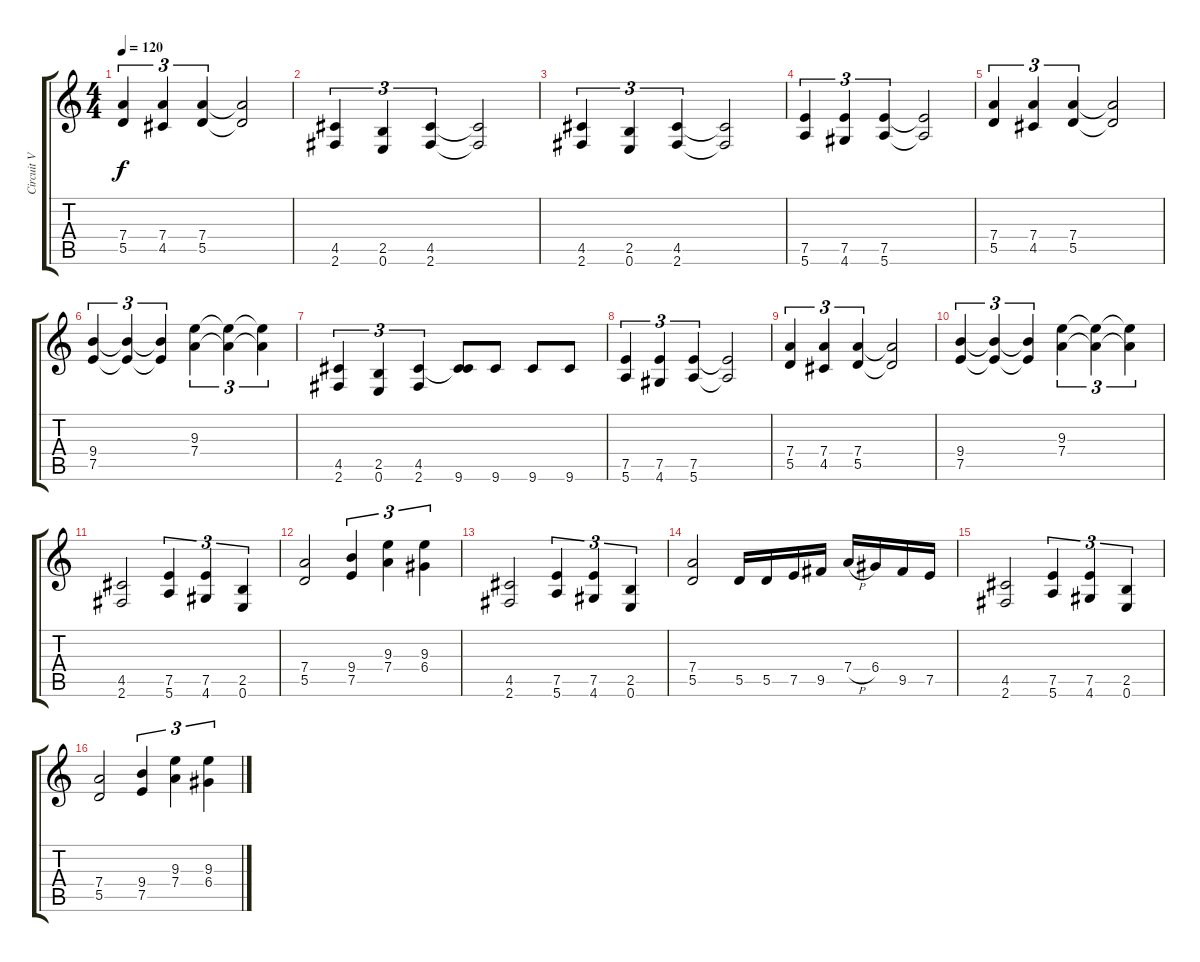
\track ("Circuit V Panther" "Circuit V ") {instrument overdrivenguitar}
\staff {score tabs}
\tuning (E4 B3 G3 D3 A2 E2) {hide}
\ts (4 4)
\tempo 120
\clef g2
\ks c
(7.4 5.5).4{tu (3 2) dy f} (7.4 4.5).4{tu (3 2)} (7.4 5.5).4{tu (3 2)} (7.4{t} 5.5{t}).2 |
(4.5 2.6).4{tu (3 2)} (2.5 0.6).4{tu (3 2)} (4.5 2.6).4{tu (3 2)} (4.5{t} 2.6{t}).2 |
(4.5 2.6).4{tu (3 2)} (2.5 0.6).4{tu (3 2)} (4.5 2.6).4{tu (3 2)} (4.5{t} 2.6{t}).2 |
(7.5 5.6).4{tu (3 2)} (7.5 4.6).4{tu (3 2)} (7.5 5.6).4{tu (3 2)} (7.5{t} 5.6{t}).2 |
(7.4 5.5).4{tu (3 2)} (7.4 4.5).4{tu (3 2)} (7.4 5.5).4{tu (3 2)} (7.4{t} 5.5{t}).2 |
(9.4 7.5).4{tu (3 2)} (9.4{t} 7.5{t}).4{tu (3 2)} (9.4{t} 7.5{t}).4{tu (3 2)} (9.3 7.4).4{tu (3 2)} (9.3{t} 7.4{t}).4{tu (3 2)} (9.3{t} 7.4{t}).4{tu (3 2)} |
(4.5 2.6).4{tu (3 2)} (2.5 0.6).4{tu (3 2)} (4.5 2.6).4{tu (3 2)} (4.5{t} 9.6).8 9.6.8 9.6.8 9.6.8 |
(7.5 5.6).4{tu (3 2)} (7.5 4.6).4{tu (3 2)} (7.5 5.6).4{tu (3 2)} (7.5{t} 5.6{t}).2 |
(7.4 5.5).4{tu (3 2)} (7.4 4.5).4{tu (3 2)} (7.4 5.5).4{tu (3 2)} (7.4{t} 5.5{t}).2 |
(9.4 7.5).4{tu (3 2)} (9.4{t} 7.5{t}).4{tu (3 2)} (9.4{t} 7.5{t}).4{tu (3 2)} (9.3 7.4).4{tu (3 2)} (9.3{t} 7.4{t}).4{tu (3 2)} (9.3{t} 7.4{t}).4{tu (3 2)} |
(4.5 2.6).2 (7.5 5.6).4{tu (3 2)} (7.5 4.6).4{tu (3 2)} (2.5 0.6).4{tu (3 2)} |
(7.4 5.5).2 (9.4 7.5).4{tu (3 2)} (9.3 7.4).4{tu (3 2)} (9.3 6.4).4{tu (3 2)} |
(4.5 2.6).2 (7.5 5.6).4{tu (3 2)} (7.5 4.6).4{tu (3 2)} (2.5 0.6).4{tu (3 2)} |
(7.4 5.5).2 5.5.16 5.5.16 7.5.16 9.5.16 7.4{h}.16 6.4.16 9.5.16 7.5.16 |
(4.5 2.6).2 (7.5 5.6).4{tu (3 2)} (7.5 4.6).4{tu (3 2)} (2.5 0.6).4{tu (3 2)} |
(7.4 5.5).2 (9.4 7.5).4{tu (3 2)} (9.3 7.4).4{tu (3 2)} (9.3 6.4).4{tu (3 2)}
